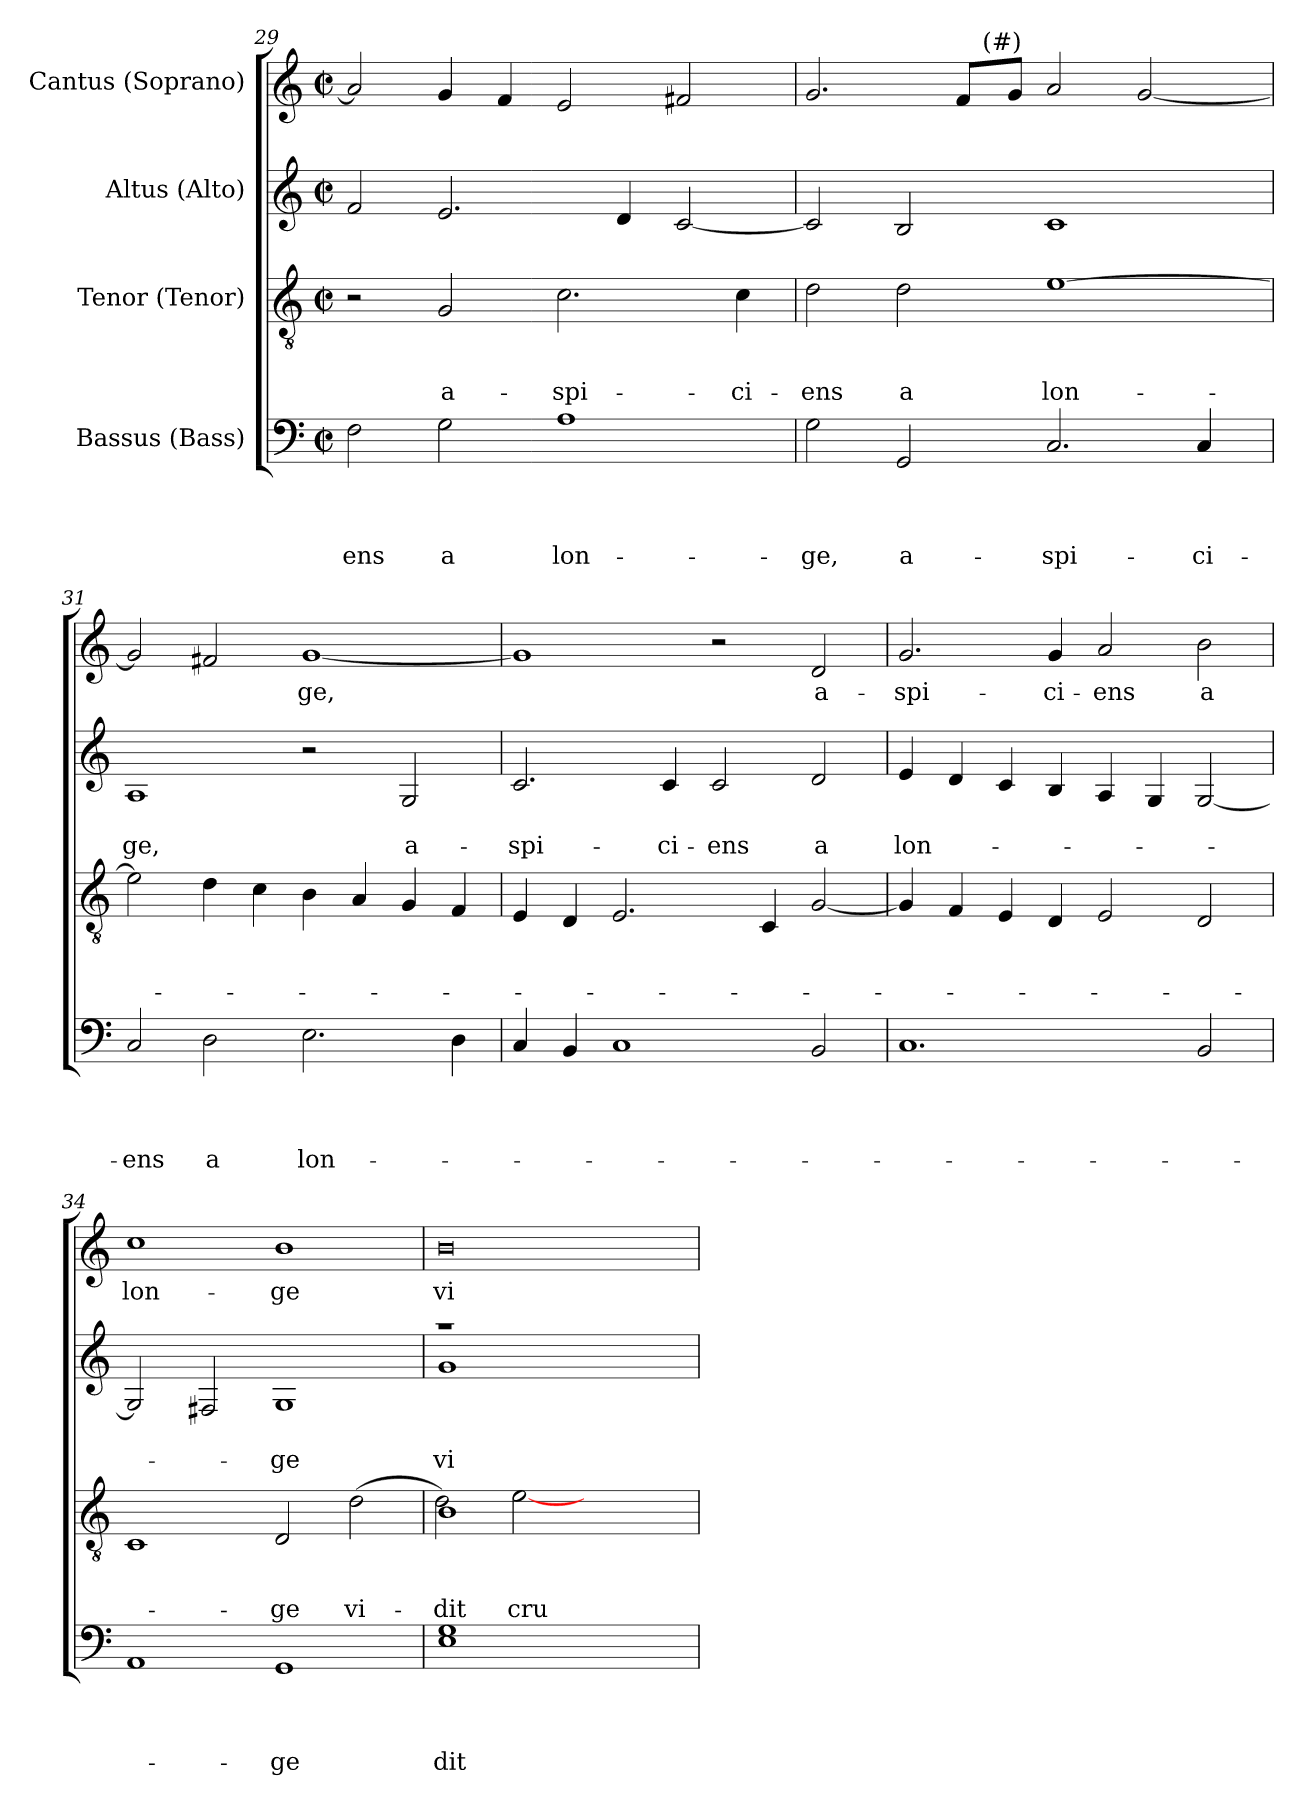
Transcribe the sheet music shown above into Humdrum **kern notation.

**kern	**text	**text	**text	**text	**kern	**text	**text	**text	**kern	**text	**text	**kern	**text
*part4	*part4	*part4	*part4	*part4	*part3	*part3	*part3	*part3	*part2	*part2	*part2	*part1	*part1
*staff4	*staff4	*staff4	*staff4	*staff4	*staff3	*staff3	*staff3	*staff3	*staff2	*staff2	*staff2	*staff1	*staff1
*I"Bassus (Bass)	*	*	*	*	*I"Tenor (Tenor)	*	*	*	*I"Altus (Alto)	*	*	*I"Cantus (Soprano)	*
*clefF4	*	*	*	*	*clefGv2	*	*	*	*clefG2	*	*	*clefG2	*
*k[]	*	*	*	*	*k[]	*	*	*	*k[]	*	*	*k[]	*
*C:	*	*	*	*	*C:	*	*	*	*C:	*	*	*C:	*
*M2/2	*	*	*	*	*M2/2	*	*	*	*M2/2	*	*	*M2/2	*
*met(c|)	*	*	*	*	*met(c|)	*	*	*	*met(c|)	*	*	*met(c|)	*
=29	=29	=29	=29	=29	=29	=29	=29	=29	=29	=29	=29	=29	=29
!	!	!	!	!LO:LY:b:rj	!	!	!	!	!	!	!	!	!
2F\	.	.	.	-ens	2r	.	.	.	2f/	.	.	2a/]	.
!	!	!	!	!LO:LY:b	!	!	!	!LO:LY:b	!	!	!	!	!
2G\	.	.	.	a	2G/	.	.	a-	2.e/	.	.	4g/	.
.	.	.	.	.	.	.	.	.	.	.	.	4f/	.
!	!	!	!	!LO:LY:b	!	!	!	!LO:LY:b	!	!	!	!	!
1A	.	.	.	lon-	2.c\	.	.	-spi-	.	.	.	2e/	.
.	.	.	.	.	.	.	.	.	4d/	.	.	.	.
.	.	.	.	.	.	.	.	.	[<2c/	.	.	2f#X/	.
!	!	!	!	!	!	!	!	!LO:LY:b	!	!	!	!	!
.	.	.	.	.	4c\	.	.	-ci-	.	.	.	.	.
=30	=30	=30	=30	=30	=30	=30	=30	=30	=30	=30	=30	=30	=30
!	!	!	!	!LO:LY:b	!	!	!	!LO:LY:b:rj	!	!	!	!	!
*	*	*	*	*	*	*	*	*	*	*	*	*^	*
2G\	.	.	.	-ge,	2d\	.	.	-ens	2c/]	.	.	2.g/	2ryy	.
!	!	!	!	!LO:LY:b	!	!	!	!LO:LY:b	!	!	!	!	!	!
2GG/	.	.	.	a-	2d\	.	.	a	2B/	.	.	.	4ryy	.
.	.	.	.	.	.	.	.	.	.	.	.	8f/L	16ryy	.
!	!	!	!	!	!	!	!	!	!	!	!	!	!LO:TX:a:t=(#)	!
.	.	.	.	.	.	.	.	.	.	.	.	.	1ryy	.
.	.	.	.	.	.	.	.	.	.	.	.	8g/J	.	.
!	!	!	!	!LO:LY:b	!	!	!	!LO:LY:b	!	!	!	!	!	!
2.C/	.	.	.	-spi-	[>1e	.	.	lon-	1c	.	.	2a/	.	.
.	.	.	.	.	.	.	.	.	.	.	.	[<2g/	.	.
!	!	!	!	!LO:LY:b	!	!	!	!	!	!	!	!	!	!
4C/	.	.	.	-ci-	.	.	.	.	.	.	.	.	.	.
.	.	.	.	.	.	.	.	.	.	.	.	.	8.ryy	.
=31	=31	=31	=31	=31	=31	=31	=31	=31	=31	=31	=31	=31	=31	=31
!	!	!	!	!LO:LY:b:rj	!	!	!	!	!	!	!LO:LY:b	!	!	!
*	*	*	*	*	*	*	*	*	*	*	*	*v	*v	*
2C/	.	.	.	-ens	2e\]	.	.	.	1A	.	-ge,	2g/]	.
!	!	!	!	!LO:LY:b	!	!	!	!	!	!	!	!	!
2D\	.	.	.	a	4d\	.	.	.	.	.	.	2f#X/	.
.	.	.	.	.	4c\	.	.	.	.	.	.	.	.
!	!	!	!	!LO:LY:b	!	!	!	!	!	!	!	!	!LO:LY:b
2.E\	.	.	.	lon-	4B\	.	.	.	2r	.	.	[<1g	-ge,
.	.	.	.	.	4A/	.	.	.	.	.	.	.	.
!	!	!	!	!	!	!	!	!	!	!	!LO:LY:b	!	!
.	.	.	.	.	4G/	.	.	.	2G/	.	a-	.	.
4D\	.	.	.	.	4F/	.	.	.	.	.	.	.	.
!!LO:LB:g=z
=32	=32	=32	=32	=32	=32	=32	=32	=32	=32	=32	=32	=32	=32
!	!	!	!	!	!	!	!	!	!	!	!LO:LY:b	!	!
4C/	.	.	.	.	4E/	.	.	.	2.c/	.	-spi-	1g]	.
4BB/	.	.	.	.	4D/	.	.	.	.	.	.	.	.
1C	.	.	.	.	2.E/	.	.	.	.	.	.	.	.
!	!	!	!	!	!	!	!	!	!	!	!LO:LY:b	!	!
.	.	.	.	.	.	.	.	.	4c/	.	-ci-	.	.
!	!	!	!	!	!	!	!	!	!	!	!LO:LY:b	!	!
.	.	.	.	.	.	.	.	.	2c/	.	-ens	2r	.
.	.	.	.	.	4C/	.	.	.	.	.	.	.	.
!	!	!	!	!	!	!	!	!	!	!	!LO:LY:b	!	!LO:LY:b
2BB/	.	.	.	.	[<2G/	.	.	.	2d/	.	a	2d/	a-
=33	=33	=33	=33	=33	=33	=33	=33	=33	=33	=33	=33	=33	=33
!	!	!	!	!	!	!	!	!	!	!	!LO:LY:b	!	!LO:LY:b
1.C	.	.	.	.	4G/]	.	.	.	4e/	.	lon-	2.g/	-spi-
.	.	.	.	.	4F/	.	.	.	4d/	.	.	.	.
.	.	.	.	.	4E/	.	.	.	4c/	.	.	.	.
!	!	!	!	!	!	!	!	!	!	!	!	!	!LO:LY:b
.	.	.	.	.	4D/	.	.	.	4B/	.	.	4g/	-ci-
!	!	!	!	!	!	!	!	!	!	!	!	!	!LO:LY:b
.	.	.	.	.	2E/	.	.	.	4A/	.	.	2a/	-ens
.	.	.	.	.	.	.	.	.	4G/	.	.	.	.
!	!	!	!	!	!	!	!	!	!	!	!	!	!LO:LY:b
2BB/	.	.	.	.	2D/	.	.	.	[<2G/	.	.	2b\	a
=34	=34	=34	=34	=34	=34	=34	=34	=34	=34	=34	=34	=34	=34
!	!	!	!	!	!	!	!	!	!	!	!	!	!LO:LY:b
1AA	.	.	.	.	1C	.	.	.	2G/]	.	.	1cc	lon-
.	.	.	.	.	.	.	.	.	2F#X/	.	.	.	.
!	!	!	!	!LO:LY:b	!	!	!	!LO:LY:b	!	!	!LO:LY:b	!	!LO:LY:b
1GG	.	.	.	-ge	2D/	.	.	-ge	1G	.	-ge	1b	-ge
!	!	!	!	!	!	!	!	!LO:LY:b	!	!	!	!	!
.	.	.	.	.	(>2d\	.	.	vi-	.	.	.	.	.
=35	=35	=35	=35	=35	=35	=35	=35	=35	=35	=35	=35	=35	=35
!	!	!	!	!LO:LY:b	!	!	!	!LO:LY:b	!	!	!LO:LY:b	!	!LO:LY:b:rj
*	*	*	*	*	*^	*	*	*	*^	*	*	*	*
1E 1G	.	.	.	-dit	1B	2d\)	.	.	-dit	1raa	1g	.	vi-	0b	vi-
!	!	!	!	!	!	!	!	!	!LO:LY:b	!	!	!	!	!	!
.	.	.	.	.	.	[>2e\	.	.	cru-	.	.	.	.	.	.
1ryy	.	.	.	.	1ryy	1ryy	.	.	.	1ryy	1ryy	.	.	.	.
*	*	*	*	*	*v	*v	*	*	*	*	*	*	*	*	*
*	*	*	*	*	*	*	*	*	*v	*v	*	*	*	*
=	=	=	=	=	=	=	=	=	=	=	=	=	=
*-	*-	*-	*-	*-	*-	*-	*-	*-	*-	*-	*-	*-	*-
